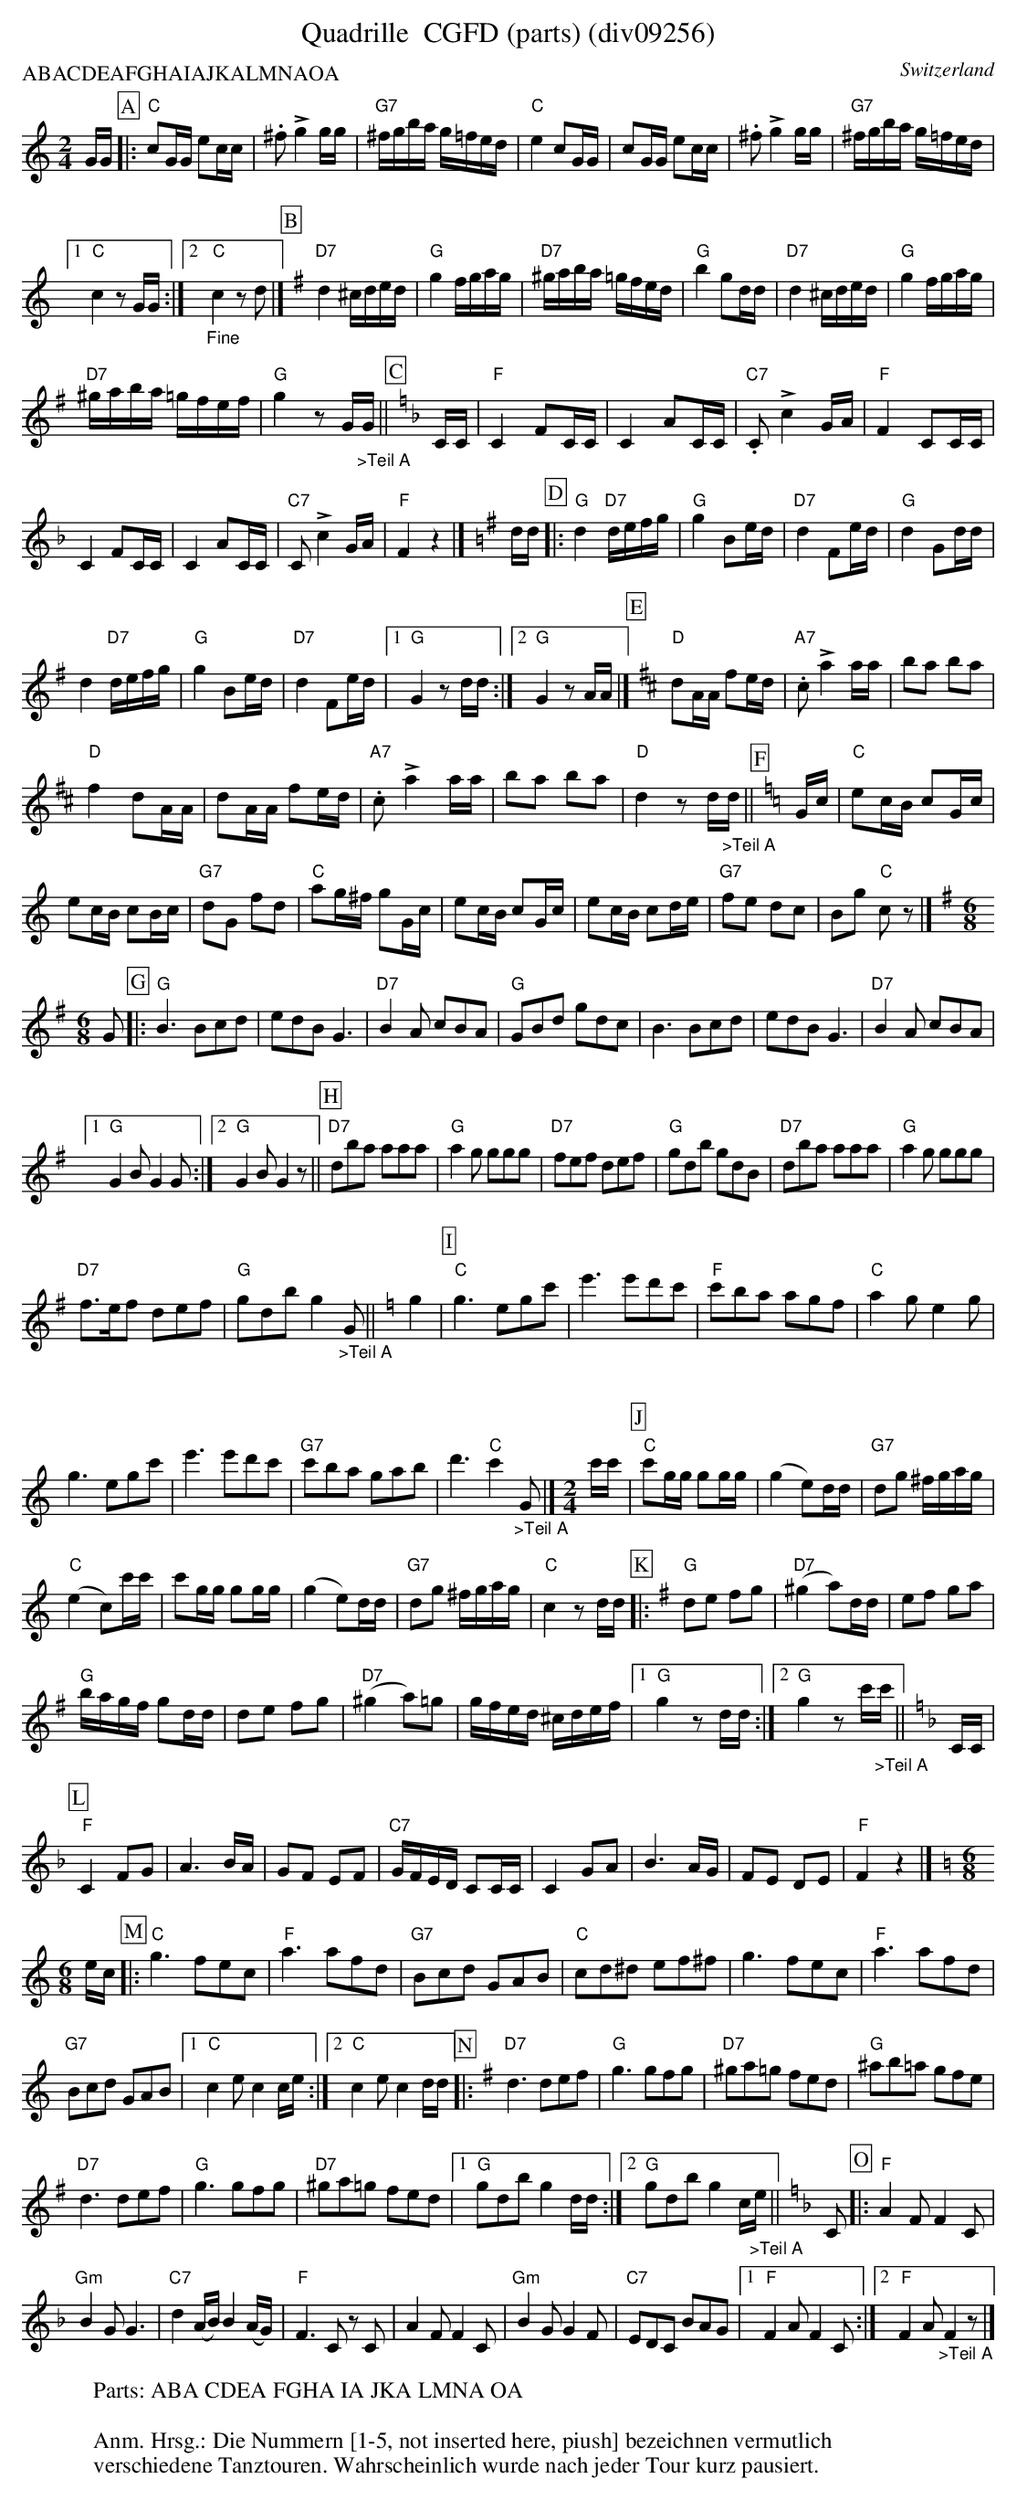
X:1
T:Quadrille  CGFD (parts) (div09256)
P:ABACDEAFGHAIAJKALMNAOA
M:2/4
L:1/16
O:Switzerland
K:C major
GG [P:A] |: "C"c2GG e2cc | .^f2!>!g4gg | "G7"^fgba g=fed | "C"e4 c2GG | c2GG e2cc | .^f2!>!g4gg |  "G7"^fgba g=fed |1
"C"c4z2 GG :|2 "C""_Fine"c4z2d2 |] [P:B] [K:G] "D7"d4 ^cded | "G"g4 fgag | "D7"^gaba =gfed | "G"b4g2dd |  "D7"d4 ^cded | "G"g4fgag |
"D7"^gaba =gfef | "G"g4z2G"_>Teil A"G || [P:C] [K:F] CC | "F"C4 F2CC | C4A2CC | "C7".C2!>!c4GA | "F"F4C2CC |
C4F2CC | C4A2CC | "C7"C2!>!c4GA | "F"F4z4 |] [K:G] dd [P:D] |: "G"d4 "D7"defg | "G"g4 B2ed | "D7"d4 F2ed | "G"d4 G2dd |
d4 "D7"defg | "G"g4B2ed | "D7"d4F2ed |1 "G"G4z2dd :|2 "G"G4z2AA |] [P:E] [K:D] "D"d2AA f2ed | "A7".c2!>!a4aa | b2a2 b2a2 |
"D"f4 d2AA | d2AA f2ed | "A7".c2!>!a4aa | b2a2 b2a2 | "D"d4z2d"_>Teil A"d || [P:F] [K:C] Gc | "C"e2cB c2Gc |
e2cB c2Bc | "G7"d2G2 f2d2 | "C"a2g^f g2Gc | e2cB c2Gc | e2cB c2de | "G7"f2e2 d2c2 | B2g2 "C"c2z2 |] [M:6/8]  [L:1/8] [K:G]
G [P:G] |: "G"B3 Bcd | edB G3 | "D7"B2A cBA | "G"GBd gdc | B3 Bcd | edB G3 | "D7"B2A cBA |1
"G"G2B G2G :|2 "G"G2B G2z || [P:H] "D7"dba aaa | "G"a2g ggg | "D7"fef def | "G"gdb gdB | "D7"dba aaa | "G"a2g ggg |
"D7"f>ef def | "G"gdb g2"_>Teil A"G || [K:C] g2 | [P:I] "C"g3 egc' | e'3 e'd'c' | "F"c'ba agf | "C"a2g e2g |
g3 egc' | e'3 e'd'c' | "G7"c'ba gab | d'3"C"c'2"_>Teil A"G |] [M:2/4] [L:1/16] c'c' | [P:J] "C"c'2gg g2gg | (g4 e2)dd | "G7"d2g2 ^fgag |
("C"e4 c2)c'c' | c'2gg g2gg | (g4 e2)dd | "G7"d2g2 ^fgag | "C"c4z2dd [P:K] |: [K:G] "G"d2e2 f2g2 | ("D7"^g4 a2)dd | e2f2 g2a2 |
"G"bagf g2dd | d2e2 f2g2 | "D7"(^g4 a2)=g2 | gfed ^cdef |1 "G"g4z2dd :|2 "G"g4z2c'"_>Teil A"c' || [K:F] CC |
[P:L] "F"C4 F2G2 | A6BA | G2F2 E2F2 | "C7"GFED C2CC | C4 G2A2 | B6AG | F2E2 D2E2 | "F"F4z4 |] [M:6/8] [L:1/8] [K:C]
e/c/ [P:M] |: "C"g3 fec | "F"a3 afd | "G7"Bcd GAB | "C"cd^d ef^f | g3 fec | "F"a3 afd |
"G7"Bcd GAB |1 "C"c2e c2c/e/ :|2 "C"c2e c2d/d/ [P:N] |: [K:G] "D7"d3 def | "G"g3 gfg | "D7"^ga=g fed | "G"^ab=a gfe |
"D7"d3 def | "G"g3 gfg | "D7"^ga=g fed |1 "G"gdb g2d/d/ :|2 "G"gdb g2c/"_>Teil A"e/ || [K:F] C [P:O]|: "F"A2F F2C |
"Gm"B2G G3 | "C7"d2 (A/B/) B2 (A/G/) | "F"F3 Cz C | A2F F2C | "Gm"B2G G2F | "C7"EDC BAG |1 "F"F2A F2C :|2 "F"F2A "_>Teil A"F2z |]
W:Parts: ABA CDEA FGHA IA JKA LMNA OA
W:
W:Anm. Hrsg.: Die Nummern [1-5, not inserted here, piush] bezeichnen vermutlich
W: verschiedene Tanztouren. Wahrscheinlich wurde nach jeder Tour kurz pausiert.
